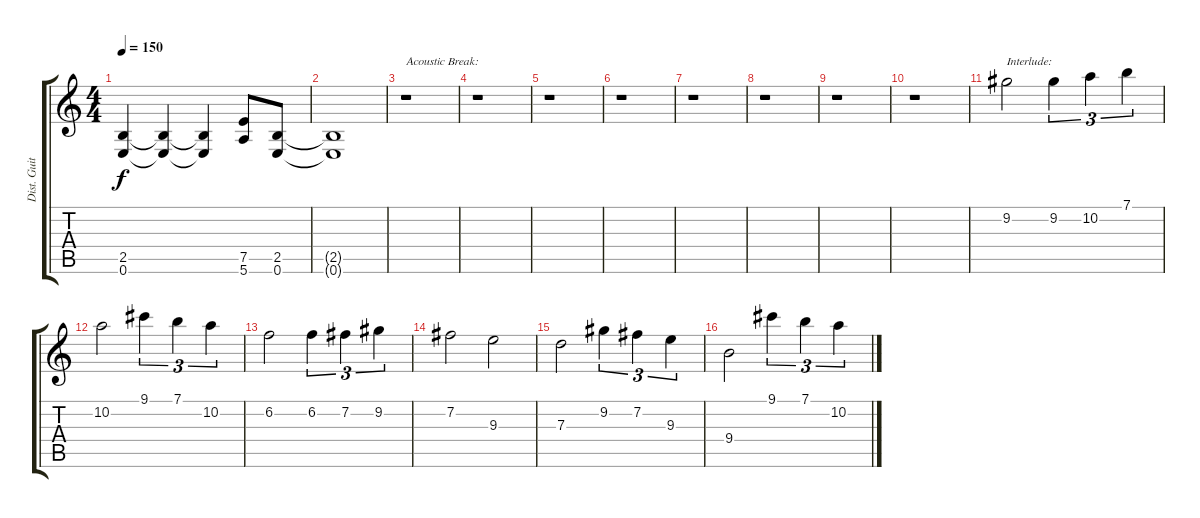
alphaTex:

\track ("Dist. Guitar 1" "Dist. Guit") {instrument overdrivenguitar}
\staff {score tabs}
\tuning (E4 B3 G3 D3 A2 E2) {hide}
\ts (4 4)
\tempo 150
\clef g2
\ks c
(2.5{t} 0.6{t}).4{dy f} (2.5{t} 0.6{t}).4 (2.5{t} 0.6{t}).4 (7.5 5.6).8 (2.5 0.6).8 |
(2.5{t} 0.6{t}).1 |
r.1{txt "Acoustic Break:" volume 8 instrument violin} |
r.1 |
r.1 |
r.1 |
r.1 |
r.1 |
r.1 |
r.1 |
9.2.2{txt "Interlude:" volume 12 instrument overdrivenguitar} 9.2.4{tu (3 2)} 10.2.4{tu (3 2)} 7.1.4{tu (3 2)} |
10.2.2 9.1.4{tu (3 2)} 7.1.4{tu (3 2)} 10.2.4{tu (3 2)} |
6.2.2 6.2.4{tu (3 2)} 7.2.4{tu (3 2)} 9.2.4{tu (3 2)} |
7.2.2 9.3.2 |
7.3.2 9.2.4{tu (3 2)} 7.2.4{tu (3 2)} 9.3.4{tu (3 2)} |
9.4.2 9.1.4{tu (3 2)} 7.1.4{tu (3 2)} 10.2.4{tu (3 2)}
